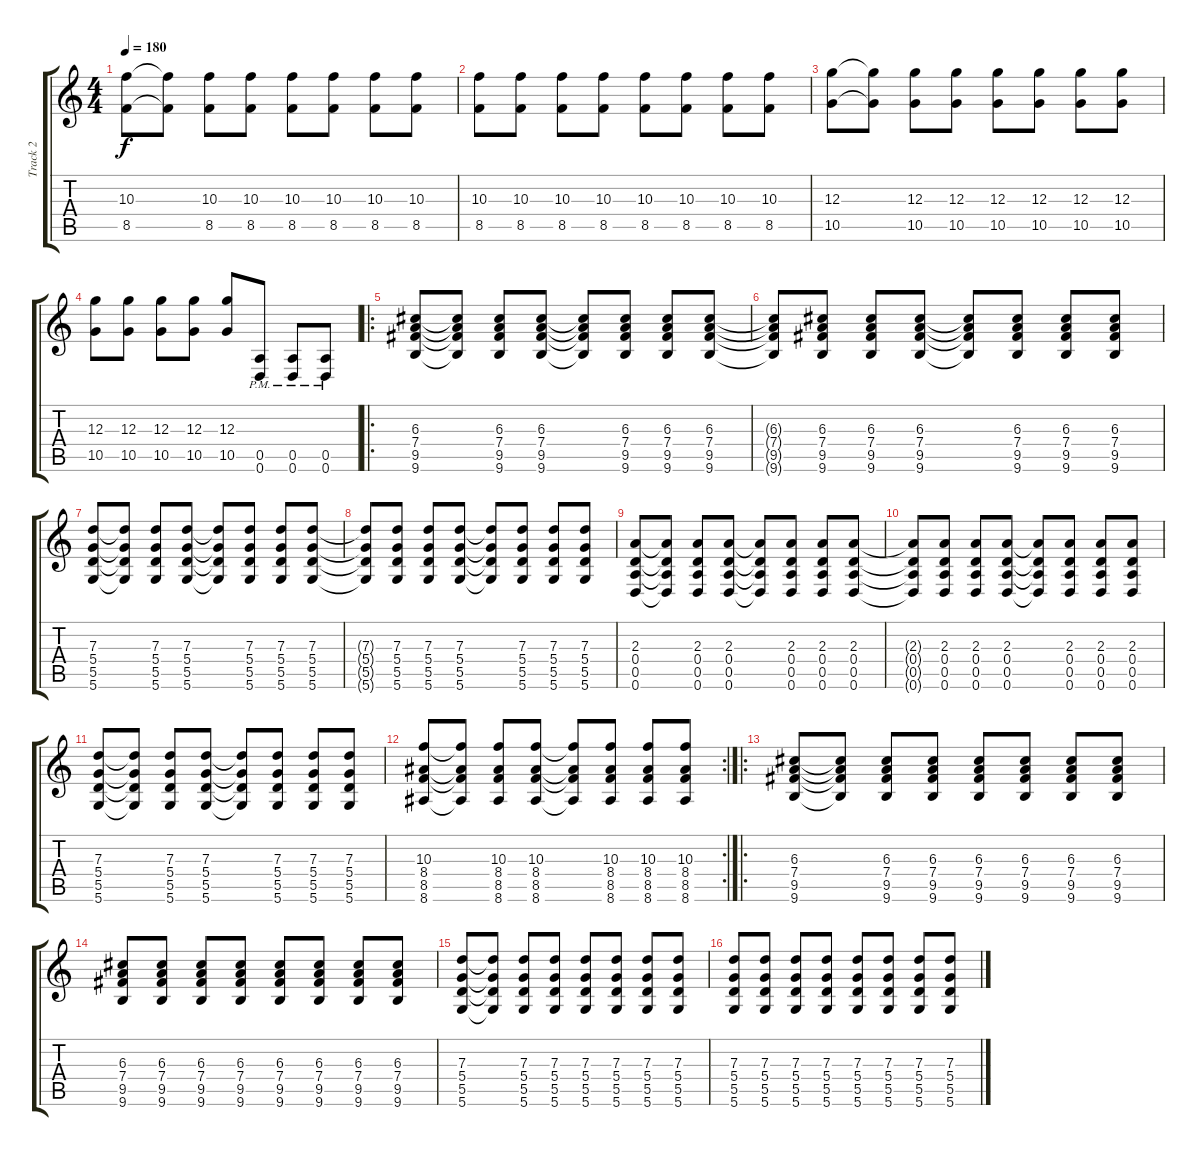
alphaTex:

\track ("Track 2" "Track 2") {instrument distortionguitar}
\staff {score tabs}
\tuning (E4 B3 G3 D3 A2 D2) {hide}
\ts (4 4)
\tempo 180
\clef g2
\ks c
(10.3 8.5).8{dy f} (10.3{t} 8.5{t}).8 (10.3 8.5).8 (10.3 8.5).8 (10.3 8.5).8 (10.3 8.5).8 (10.3 8.5).8 (10.3 8.5).8 |
(10.3 8.5).8 (10.3 8.5).8 (10.3 8.5).8 (10.3 8.5).8 (10.3 8.5).8 (10.3 8.5).8 (10.3 8.5).8 (10.3 8.5).8 |
(12.3 10.5).8 (12.3{t} 10.5{t}).8 (12.3 10.5).8 (12.3 10.5).8 (12.3 10.5).8 (12.3 10.5).8 (12.3 10.5).8 (12.3 10.5).8 |
(12.3 10.5).8 (12.3 10.5).8 (12.3 10.5).8 (12.3 10.5).8 (12.3 10.5).8 (0.5{pm} 0.6{pm}).8 (0.5{pm} 0.6{pm}).8 (0.5{pm} 0.6{pm}).8 |
\ro
(6.3 7.4 9.5 9.6).8 (6.3{t} 7.4{t} 9.5{t} 9.6{t}).8 (6.3 7.4 9.5 9.6).8 (6.3 7.4 9.5 9.6).8 (6.3{t} 7.4{t} 9.5{t} 9.6{t}).8 (6.3 7.4 9.5 9.6).8 (6.3 7.4 9.5 9.6).8 (6.3 7.4 9.5 9.6).8 |
(6.3{t} 7.4{t} 9.5{t} 9.6{t}).8 (6.3 7.4 9.5 9.6).8 (6.3 7.4 9.5 9.6).8 (6.3 7.4 9.5 9.6).8 (6.3{t} 7.4{t} 9.5{t} 9.6{t}).8 (6.3 7.4 9.5 9.6).8 (6.3 7.4 9.5 9.6).8 (6.3 7.4 9.5 9.6).8 |
(7.3 5.4 5.5 5.6).8 (7.3{t} 5.4{t} 5.5{t} 5.6{t}).8 (7.3 5.4 5.5 5.6).8 (7.3 5.4 5.5 5.6).8 (7.3{t} 5.4{t} 5.5{t} 5.6{t}).8 (7.3 5.4 5.5 5.6).8 (7.3 5.4 5.5 5.6).8 (7.3 5.4 5.5 5.6).8 |
(7.3{t} 5.4{t} 5.5{t} 5.6{t}).8 (7.3 5.4 5.5 5.6).8 (7.3 5.4 5.5 5.6).8 (7.3 5.4 5.5 5.6).8 (7.3{t} 5.4{t} 5.5{t} 5.6{t}).8 (7.3 5.4 5.5 5.6).8 (7.3 5.4 5.5 5.6).8 (7.3 5.4 5.5 5.6).8 |
(2.3 0.4 0.5 0.6).8 (2.3{t} 0.4{t} 0.5{t} 0.6{t}).8 (2.3 0.4 0.5 0.6).8 (2.3 0.4 0.5 0.6).8 (2.3{t} 0.4{t} 0.5{t} 0.6{t}).8 (2.3 0.4 0.5 0.6).8 (2.3 0.4 0.5 0.6).8 (2.3 0.4 0.5 0.6).8 |
(2.3{t} 0.4{t} 0.5{t} 0.6{t}).8 (2.3 0.4 0.5 0.6).8 (2.3 0.4 0.5 0.6).8 (2.3 0.4 0.5 0.6).8 (2.3{t} 0.4{t} 0.5{t} 0.6{t}).8 (2.3 0.4 0.5 0.6).8 (2.3 0.4 0.5 0.6).8 (2.3 0.4 0.5 0.6).8 |
(7.3 5.4 5.5 5.6).8 (7.3{t} 5.4{t} 5.5{t} 5.6{t}).8 (7.3 5.4 5.5 5.6).8 (7.3 5.4 5.5 5.6).8 (7.3{t} 5.4{t} 5.5{t} 5.6{t}).8 (7.3 5.4 5.5 5.6).8 (7.3 5.4 5.5 5.6).8 (7.3 5.4 5.5 5.6).8 |
\rc 2
(10.3 8.4 8.5 8.6).8 (10.3{t} 8.4{t} 8.5{t} 8.6{t}).8 (10.3 8.4 8.5 8.6).8 (10.3 8.4 8.5 8.6).8 (10.3{t} 8.4{t} 8.5{t} 8.6{t}).8 (10.3 8.4 8.5 8.6).8 (10.3 8.4 8.5 8.6).8 (10.3 8.4 8.5 8.6).8 |
\ro
(6.3 7.4 9.5 9.6).8 (6.3{t} 7.4{t} 9.5{t} 9.6{t}).8 (6.3 7.4 9.5 9.6).8 (6.3 7.4 9.5 9.6).8 (6.3 7.4 9.5 9.6).8 (6.3 7.4 9.5 9.6).8 (6.3 7.4 9.5 9.6).8 (6.3 7.4 9.5 9.6).8 |
(6.3 7.4 9.5 9.6).8 (6.3 7.4 9.5 9.6).8 (6.3 7.4 9.5 9.6).8 (6.3 7.4 9.5 9.6).8 (6.3 7.4 9.5 9.6).8 (6.3 7.4 9.5 9.6).8 (6.3 7.4 9.5 9.6).8 (6.3 7.4 9.5 9.6).8 |
(7.3 5.4 5.5 5.6).8 (7.3{t} 5.4{t} 5.5{t} 5.6{t}).8 (7.3 5.4 5.5 5.6).8 (7.3 5.4 5.5 5.6).8 (7.3 5.4 5.5 5.6).8 (7.3 5.4 5.5 5.6).8 (7.3 5.4 5.5 5.6).8 (7.3 5.4 5.5 5.6).8 |
(7.3 5.4 5.5 5.6).8 (7.3 5.4 5.5 5.6).8 (7.3 5.4 5.5 5.6).8 (7.3 5.4 5.5 5.6).8 (7.3 5.4 5.5 5.6).8 (7.3 5.4 5.5 5.6).8 (7.3 5.4 5.5 5.6).8 (7.3 5.4 5.5 5.6).8
